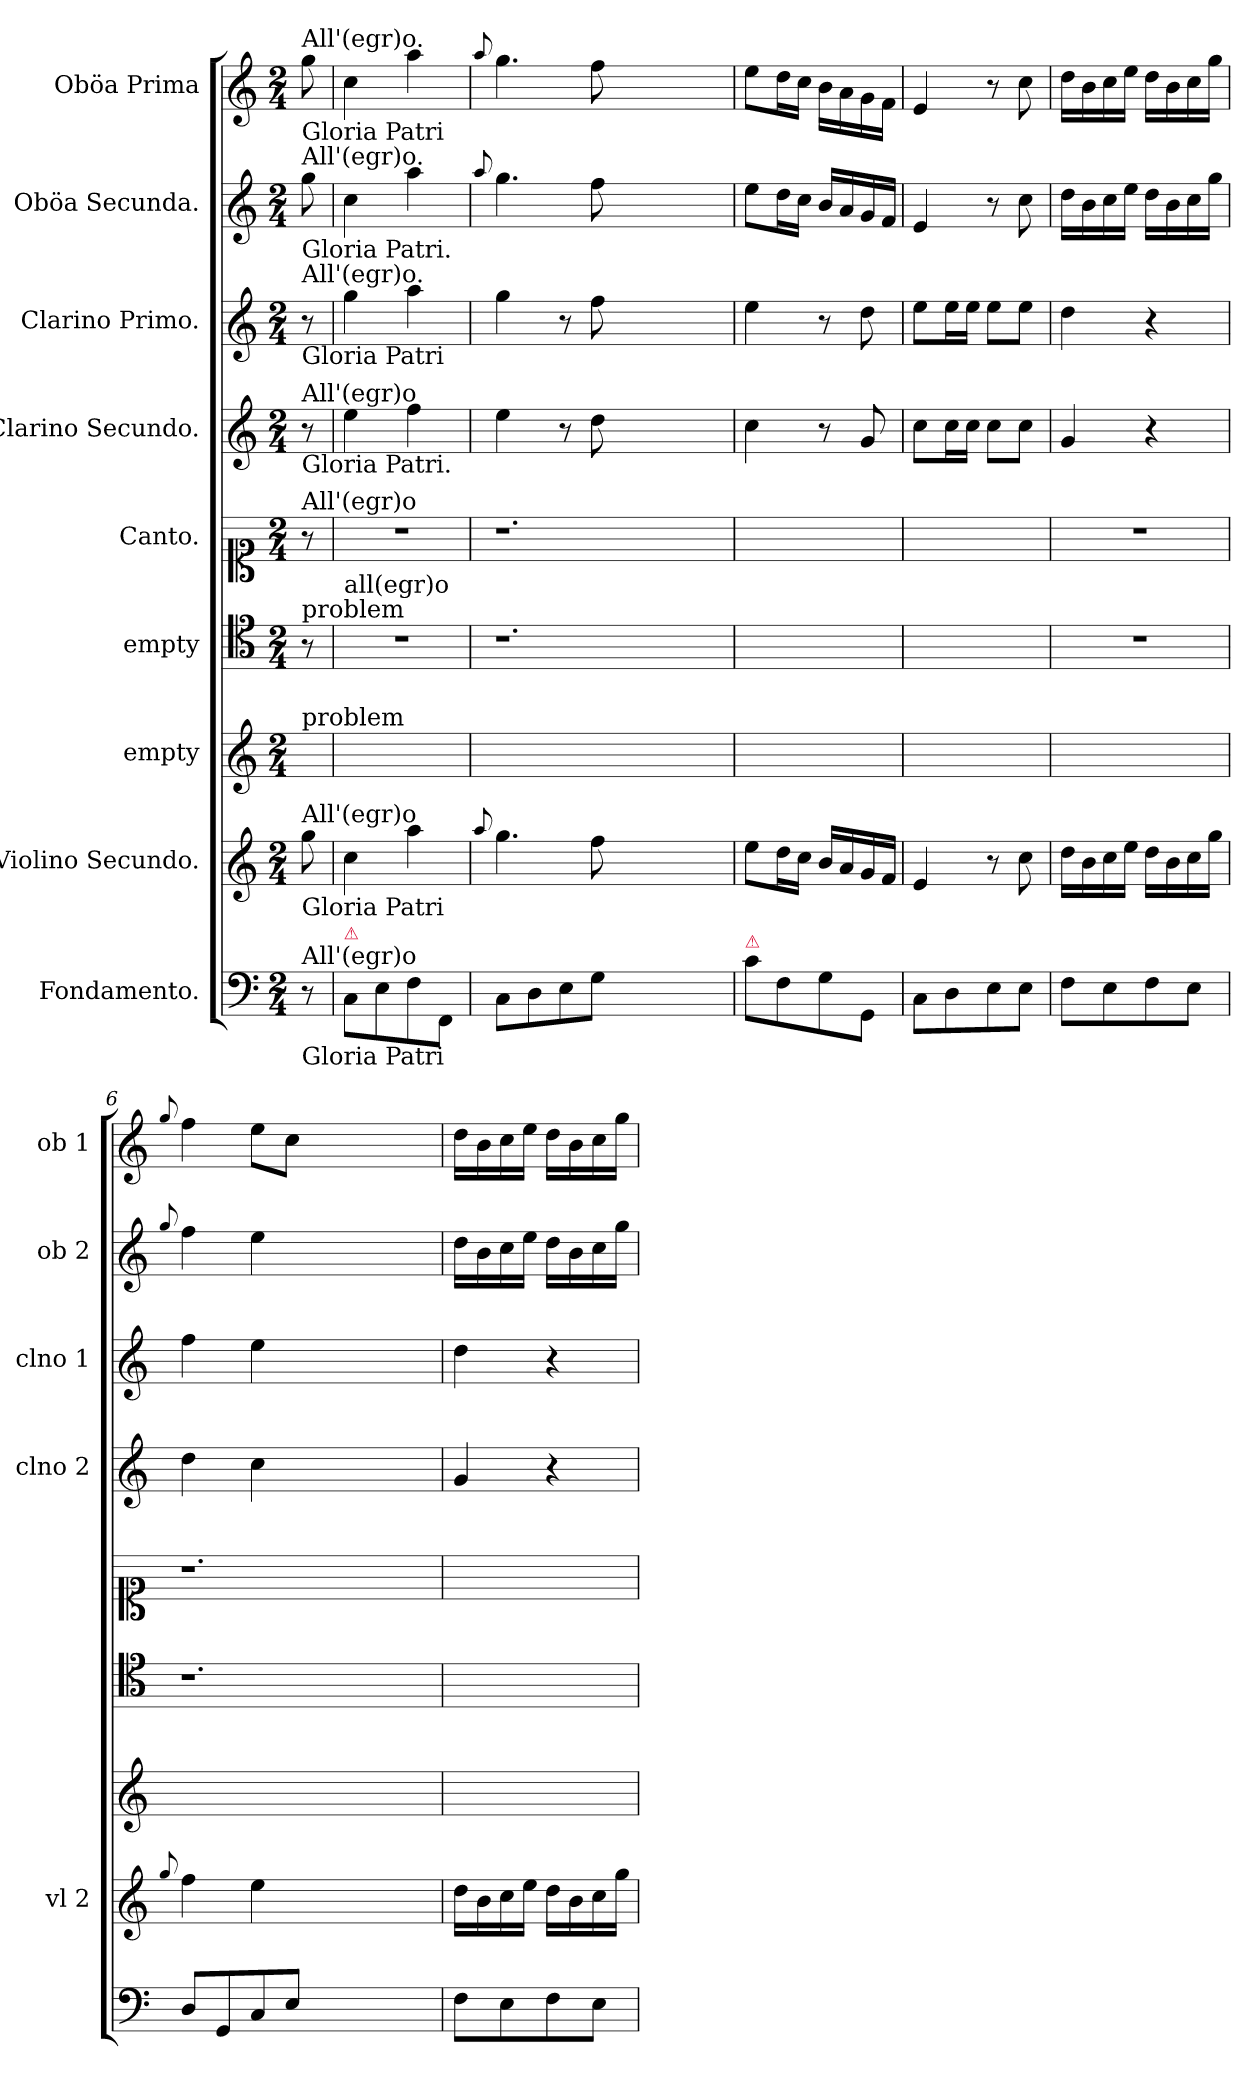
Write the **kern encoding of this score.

**kern	**kern	**kern	**kern	**kern	**kern	**kern	**kern	**kern
*part9	*part8	*part7	*part6	*part5	*part4	*part3	*part2	*part1
*staff9	*staff8	*staff7	*staff6	*staff5	*staff4	*staff3	*staff2	*staff1
*I"Fondamento.	*I"Violino Secundo.	*I"empty	*I"empty	*I"Canto.	*I"Clarino Secundo.	*I"Clarino Primo.	*I"Oböa Secunda.	*I"Oböa Prima
*	*I'vl 2	*	*	*	*I'clno 2	*I'clno 1	*I'ob 2	*I'ob 1
*clefF4	*clefG2	*clefG2	*clefC4	*clefC1	*clefG2	*clefG2	*clefG2	*clefG2
*k[]	*k[]	*k[]	*k[]	*k[]	*k[]	*k[]	*k[]	*k[]
*C:	*C:	*C:	*C:	*C:	*C:	*C:	*C:	*C:
*M2/4	*M2/4	*M2/4	*M2/4	*M2/4	*M2/4	*M2/4	*M2/4	*M2/4
=	=	=	=	=	=	=	=	=
!	!	!	!	!	!	!	!	!LO:TX:b:t=Gloria Patri
!	!	!	!	!	!	!	!	!LO:TX:a:t=All'(egr)o.
!	!	!	!	!	!	!	!LO:TX:b:t=Gloria Patri.	!
!	!	!	!	!	!	!	!LO:TX:a:t=All'(egr)o.	!
!	!	!	!	!	!	!LO:TX:b:t=Gloria Patri	!	!
!	!	!	!	!	!	!LO:TX:a:t=All'(egr)o.	!	!
!	!	!	!	!	!LO:TX:b:t=Gloria Patri.	!	!	!
!	!	!	!	!	!LO:TX:a:t=All'(egr)o	!	!	!
!	!	!	!	!LO:TX:a:t=All'(egr)o	!	!	!	!
!	!	!	!LO:TX:a:t=problem	!	!	!	!	!
!	!	!LO:TX:a:t=problem	!	!	!	!	!	!
!	!LO:TX:b:t=Gloria Patri	!	!	!	!	!	!	!
!	!LO:TX:a:t=All'(egr)o	!	!	!	!	!	!	!
!LO:TX:b:t=Gloria Patri	!	!	!	!	!	!	!	!
!LO:TX:a:t=All'(egr)o	!	!	!	!	!	!	!	!
8r	8gg\	8ryy	8r	8r	8r	8r	8gg\	8gg\
=1	=1	=1	=1	=1	=1	=1	=1	=1
!	!	!	!LO:TX:a:t=all(egr)o	!	!	!	!	!
!LO:TX:a:color=crimson:t=⚠	!	!	!	!	!	!	!	!
8C\L	4cc\	2ryy	2r	2r	4ee\	4gg\	4cc\	4cc\
8E\	.	.	.	.	.	.	.	.
8F\	4aa\	.	.	.	4ff\	4aa\	4aa\	4aa\
8FF/J	.	.	.	.	.	.	.	.
=2	=2	=2	=2	=2	=2	=2	=2	=2
.	8qqaa/	.	.	.	.	.	8qqaa/	8qqaa/
8C\L	4.gg\	2ryy	1.r	1.r	4ee\	4gg\	4.gg\	4.gg\
8D\	.	.	.	.	.	.	.	.
8E\	.	.	.	.	8r	8r	.	.
8G\J	8ff\	.	.	.	8dd\	8ff\	8ff\	8ff\
1ryy	1ryy	1ryy	.	.	1ryy	1ryy	1ryy	1ryy
=3	=3	=3	=3	=3	=3	=3	=3	=3
!LO:TX:a:color=crimson:t=⚠	!	!	!	!	!	!	!	!
8c\L	8ee\L	2ryy	2ryy	2ryy	4cc\	4ee\	8ee\L	8ee\L
8F\	16dd\L	.	.	.	.	.	16dd\L	16dd\L
.	16cc\JJ	.	.	.	.	.	16cc\JJ	16cc\JJ
8G\	16b/LL	.	.	.	8r	8r	16b/LL	16b\LL
.	16a/	.	.	.	.	.	16a/	16a\
8GG/J	16g/	.	.	.	8g/	8dd\	16g/	16g\
.	16f/JJ	.	.	.	.	.	16f/JJ	16f\JJ
=4	=4	=4	=4	=4	=4	=4	=4	=4
8C\L	4e/	2ryy	2ryy	2ryy	8cc\L	8ee\L	4e/	4e/
8D\	.	.	.	.	16cc\L	16ee\L	.	.
.	.	.	.	.	16cc\JJ	16ee\JJ	.	.
8E\	8r	.	.	.	8cc\L	8ee\L	8r	8r
8E\J	8cc\	.	.	.	8cc\J	8ee\J	8cc\	8cc\
=5	=5	=5	=5	=5	=5	=5	=5	=5
8F\L	16dd\LL	2ryy	2r	2r	4g/	4dd\	16dd\LL	16dd\LL
.	16b\	.	.	.	.	.	16b\	16b\
8E\	16cc\	.	.	.	.	.	16cc\	16cc\
.	16ee\JJ	.	.	.	.	.	16ee\JJ	16ee\JJ
8F\	16dd\LL	.	.	.	4r	4r	16dd\LL	16dd\LL
.	16b\	.	.	.	.	.	16b\	16b\
8E\J	16cc\	.	.	.	.	.	16cc\	16cc\
.	16gg\JJ	.	.	.	.	.	16gg\JJ	16gg\JJ
=6	=6	=6	=6	=6	=6	=6	=6	=6
.	8qqgg/	.	.	.	.	.	8qqgg/	8qqgg/
8D\L	4ff\	2ryy	1.r	1.r	4dd\	4ff\	4ff\	4ff\
8GG/	.	.	.	.	.	.	.	.
8C/	4ee\	.	.	.	4cc\	4ee\	4ee\	8ee\L
8E/J	.	.	.	.	.	.	.	8cc\J
1ryy	1ryy	1ryy	.	.	1ryy	1ryy	1ryy	1ryy
=7	=7	=7	=7	=7	=7	=7	=7	=7
8F\L	16dd\LL	2ryy	2ryy	2ryy	4g/	4dd\	16dd\LL	16dd\LL
.	16b\	.	.	.	.	.	16b\	16b\
8E\	16cc\	.	.	.	.	.	16cc\	16cc\
.	16ee\JJ	.	.	.	.	.	16ee\JJ	16ee\JJ
8F\	16dd\LL	.	.	.	4r	4r	16dd\LL	16dd\LL
.	16b\	.	.	.	.	.	16b\	16b\
8E\J	16cc\	.	.	.	.	.	16cc\	16cc\
.	16gg\JJ	.	.	.	.	.	16gg\JJ	16gg\JJ
=	=	=	=	=	=	=	=	=
*-	*-	*-	*-	*-	*-	*-	*-	*-
